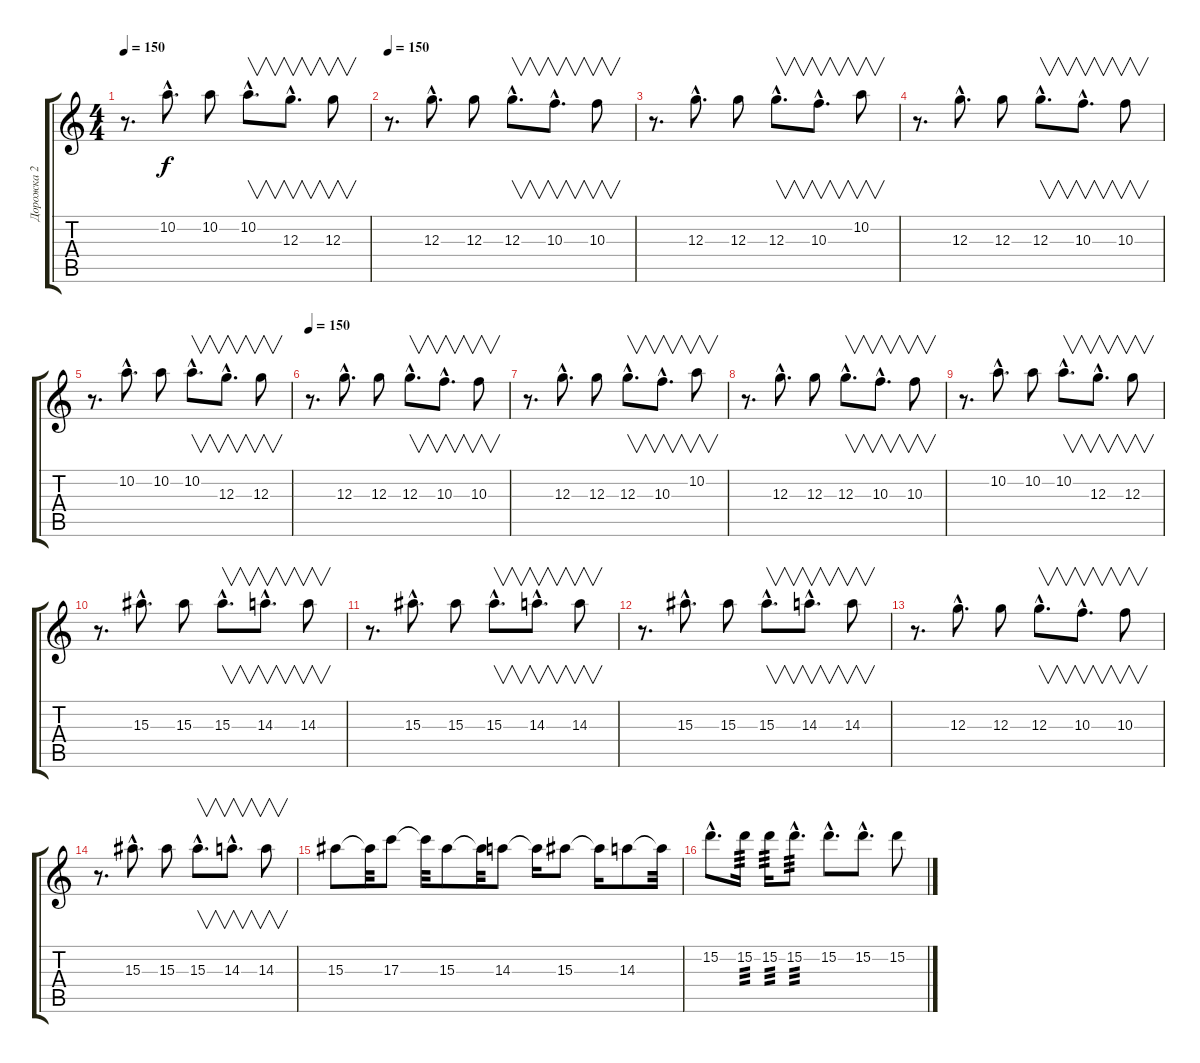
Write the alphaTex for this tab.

\track ("Дорожка 2" "Дорожка 2") {instrument electricguitarjazz}
\staff {score tabs}
\tuning (E4 B3 G3 D3 A2 D2) {hide}
\ts (4 4)
\tempo 150
\clef g2
\ks c
r.8{d dy f} 10.2{hac}.8{d} 10.2.8 10.2{hac}.8{v d} 12.3{hac}.8{v d} 12.3.8{v} |
\tempo 150
r.8{d} 12.3{hac}.8{d} 12.3.8 12.3{hac}.8{v d} 10.3{hac}.8{v d} 10.3.8{v} |
r.8{d} 12.3{hac}.8{d} 12.3.8 12.3{hac}.8{v d} 10.3{hac}.8{v d} 10.2.8{v} |
r.8{d} 12.3{hac}.8{d} 12.3.8 12.3{hac}.8{v d} 10.3{hac}.8{v d} 10.3.8{v} |
r.8{d} 10.2{hac}.8{d} 10.2.8 10.2{hac}.8{v d} 12.3{hac}.8{v d} 12.3.8{v} |
\tempo 150
r.8{d} 12.3{hac}.8{d} 12.3.8 12.3{hac}.8{v d} 10.3{hac}.8{v d} 10.3.8{v} |
r.8{d} 12.3{hac}.8{d} 12.3.8 12.3{hac}.8{v d} 10.3{hac}.8{v d} 10.2.8{v} |
r.8{d} 12.3{hac}.8{d} 12.3.8 12.3{hac}.8{v d} 10.3{hac}.8{v d} 10.3.8{v} |
r.8{d} 10.2{hac}.8{d} 10.2.8 10.2{hac}.8{v d} 12.3{hac}.8{v d} 12.3.8{v} |
r.8{d} 15.3{hac}.8{d} 15.3.8 15.3{hac}.8{v d} 14.3{hac}.8{v d} 14.3.8{v} |
r.8{d} 15.3{hac}.8{d} 15.3.8 15.3{hac}.8{v d} 14.3{hac}.8{v d} 14.3.8{v} |
r.8{d} 15.3{hac}.8{d} 15.3.8 15.3{hac}.8{v d} 14.3{hac}.8{v d} 14.3.8{v} |
r.8{d} 12.3{hac}.8{d} 12.3.8 12.3{hac}.8{v d} 10.3{hac}.8{v d} 10.3.8{v} |
r.8{d} 15.3{hac}.8{d} 15.3.8 15.3{hac}.8{v d} 14.3{hac}.8{v d} 14.3.8{v} |
15.3.8 15.3{t}.32 17.3.8 17.3{t}.32 15.3.8 15.3{t}.32 14.3.8 14.3{t}.16 15.3.8 15.3{t}.16 14.3.8 14.3{t}.32 |
15.2{hac}.8{d} 15.2.16{tp 3} 15.2.16{tp 3} 15.2{hac}.8{d tp 3} 15.2{hac}.8{d} 15.2{hac}.8{d} 15.2.8
